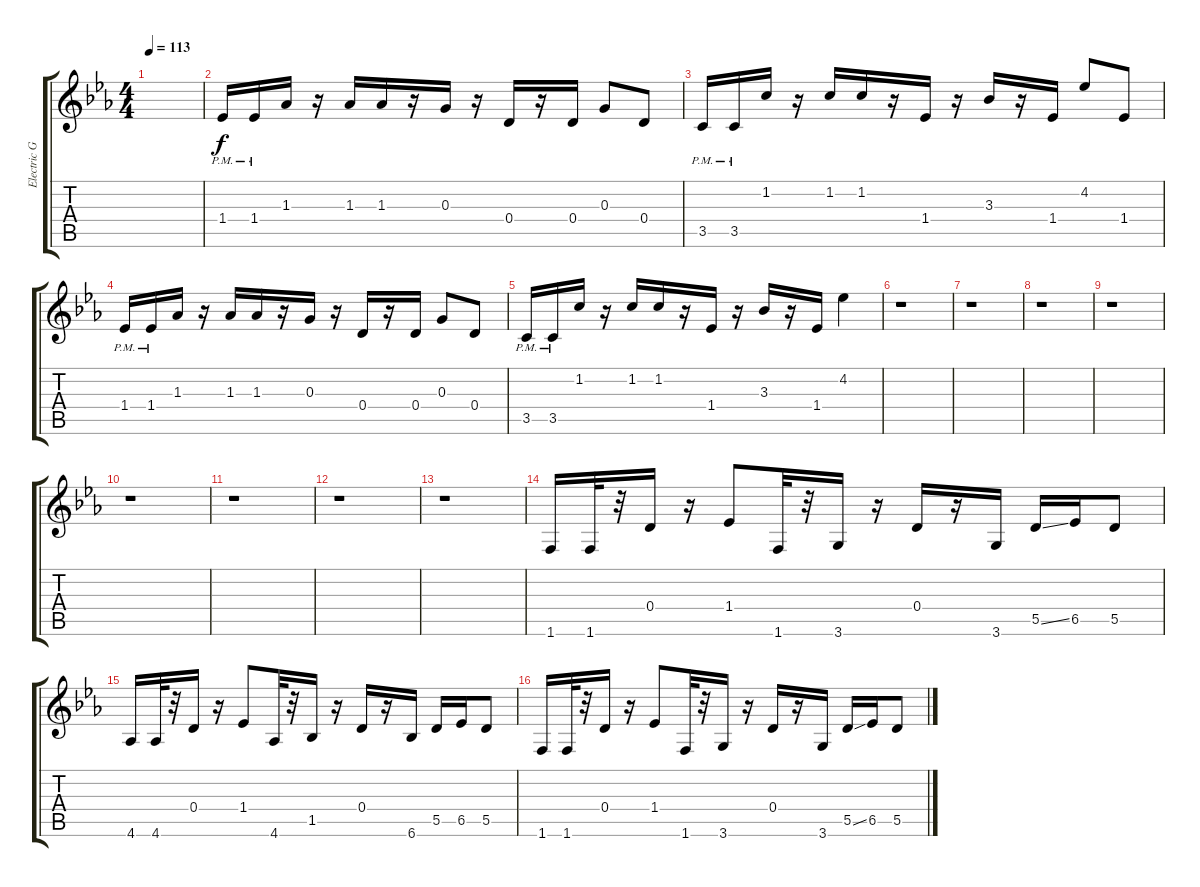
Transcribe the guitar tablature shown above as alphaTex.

\track ("Electric Guitar" "Electric G") {instrument distortionguitar}
\staff {score tabs}
\tuning (E4 B3 G3 D3 A2 E2) {hide}
\ts (4 4)
\tempo 113
\clef g2
\ks eb
|
1.4{pm}.16 1.4{pm}.16 1.3.16 r.16 1.3.16 1.3.16 r.16 0.3.16 r.16 0.4.16 r.16 0.4.16 0.3.8 0.4.8 |
3.5{pm}.16 3.5{pm}.16 1.2.16 r.16 1.2.16 1.2.16 r.16 1.4.16 r.16 3.3.16 r.16 1.4.16 4.2.8 1.4.8 |
1.4{pm}.16 1.4{pm}.16 1.3.16 r.16 1.3.16 1.3.16 r.16 0.3.16 r.16 0.4.16 r.16 0.4.16 0.3.8 0.4.8 |
3.5{pm}.16 3.5{pm}.16 1.2.16 r.16 1.2.16 1.2.16 r.16 1.4.16 r.16 3.3.16 r.16 1.4.16 4.2.4 |
r.1 |
r.1 |
r.1 |
r.1 |
r.1 |
r.1 |
r.1 |
r.1 |
1.6.16 1.6.32 r.32 0.4.16 r.16 1.4.8 1.6.32 r.32 3.6.16 r.16 0.4.16 r.16 3.6.16 5.5{ss}.16 6.5.16 5.5.8 |
4.6.16 4.6.32 r.32 0.4.16 r.16 1.4.8 4.6.32 r.32 1.5.16 r.16 0.4.16 r.16 6.6.16 5.5.16 6.5.16 5.5.8 |
1.6.16 1.6.32 r.32 0.4.16 r.16 1.4.8 1.6.32 r.32 3.6.16 r.16 0.4.16 r.16 3.6.16 5.5{ss}.16 6.5.16 5.5.8
